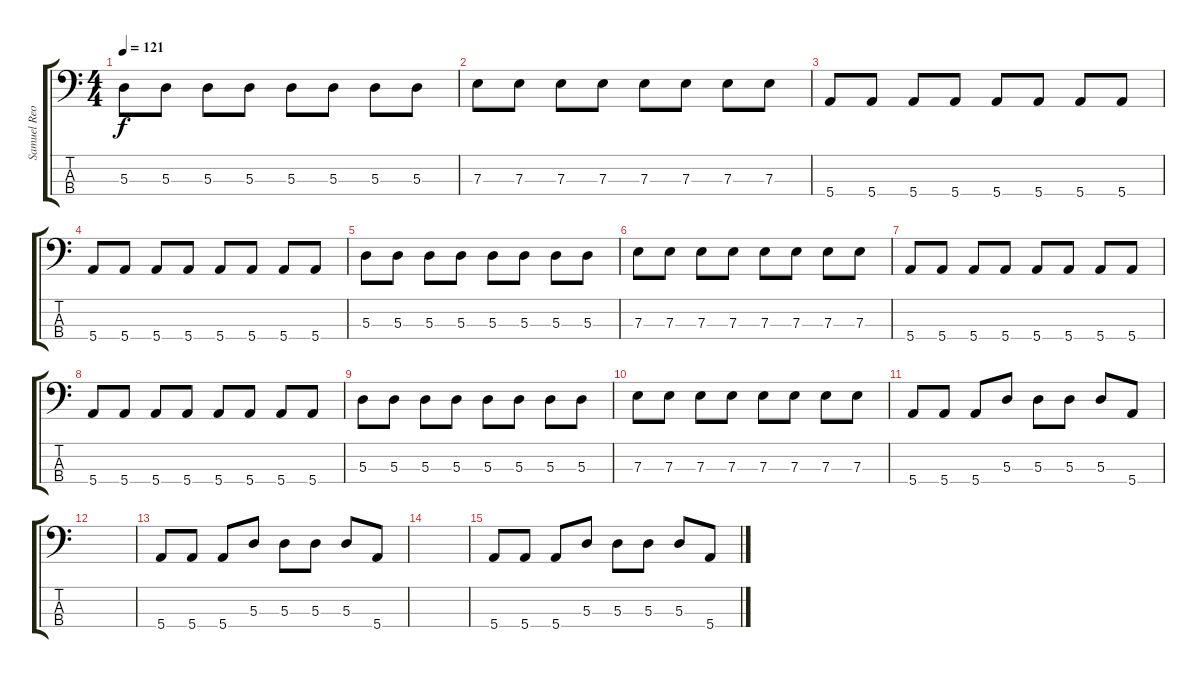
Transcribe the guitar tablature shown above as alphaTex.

\track ("Samuel Reoli" "Samuel Reo") {instrument electricbassfinger}
\staff {score tabs}
\tuning (G2 D2 A1 E1) {hide}
\ts (4 4)
\tempo 121
\clef f4
\ks c
5.3.8{dy f} 5.3.8 5.3.8 5.3.8 5.3.8 5.3.8 5.3.8 5.3.8 |
7.3.8 7.3.8 7.3.8 7.3.8 7.3.8 7.3.8 7.3.8 7.3.8 |
5.4.8 5.4.8 5.4.8 5.4.8 5.4.8 5.4.8 5.4.8 5.4.8 |
5.4.8 5.4.8 5.4.8 5.4.8 5.4.8 5.4.8 5.4.8 5.4.8 |
5.3.8 5.3.8 5.3.8 5.3.8 5.3.8 5.3.8 5.3.8 5.3.8 |
7.3.8 7.3.8 7.3.8 7.3.8 7.3.8 7.3.8 7.3.8 7.3.8 |
5.4.8 5.4.8 5.4.8 5.4.8 5.4.8 5.4.8 5.4.8 5.4.8 |
5.4.8 5.4.8 5.4.8 5.4.8 5.4.8 5.4.8 5.4.8 5.4.8 |
5.3.8 5.3.8 5.3.8 5.3.8 5.3.8 5.3.8 5.3.8 5.3.8 |
7.3.8 7.3.8 7.3.8 7.3.8 7.3.8 7.3.8 7.3.8 7.3.8 |
5.4.8 5.4.8 5.4.8 5.3.8 5.3.8 5.3.8 5.3.8 5.4.8 |
|
5.4.8 5.4.8 5.4.8 5.3.8 5.3.8 5.3.8 5.3.8 5.4.8 |
|
5.4.8 5.4.8 5.4.8 5.3.8 5.3.8 5.3.8 5.3.8 5.4.8
